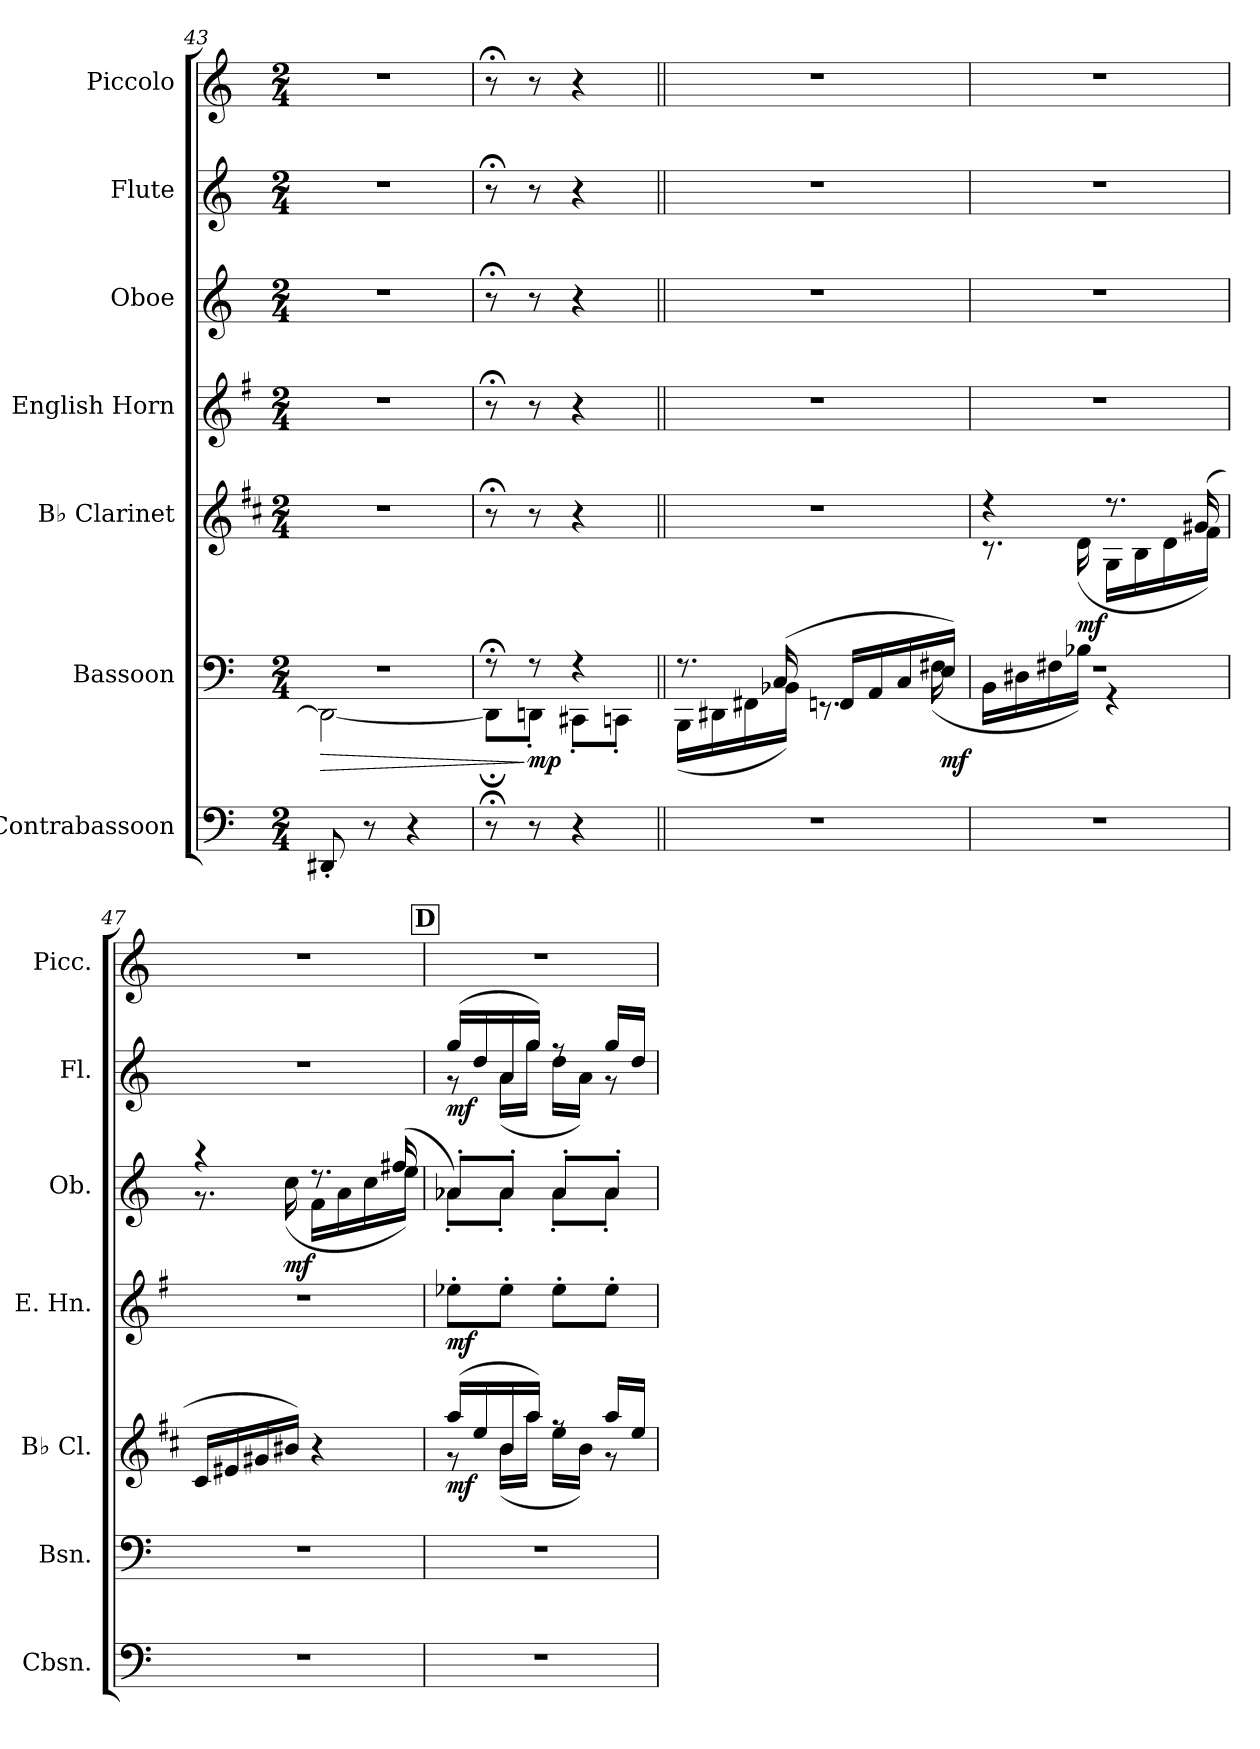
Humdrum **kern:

**kern	**kern	**dynam	**kern	**dynam	**kern	**dynam	**kern	**dynam	**kern	**dynam	**kern
*part7	*part6	*part6	*part5	*part5	*part4	*part4	*part3	*part3	*part2	*part2	*part1
*staff7	*staff6	*staff6	*staff5	*staff5	*staff4	*staff4	*staff3	*staff3	*staff2	*staff2	*staff1
*I"Contrabassoon	*I"Bassoon	*	*I"B♭ Clarinet	*	*I"English Horn	*	*I"Oboe	*	*I"Flute	*	*I"Piccolo
*I'Cbsn.	*I'Bsn.	*	*I'B♭ Cl.	*	*I'E. Hn.	*	*I'Ob.	*	*I'Fl.	*	*I'Picc.
*clefF4	*clefF4	*	*clefG2	*	*clefG2	*	*clefG2	*	*clefG2	*	*clefG2
*ITrd7c12	*	*	*ITrd1c2	*	*ITrd4c7	*	*	*	*	*	*ITrd-7c-12
*k[]	*k[]	*	*k[]	*	*k[]	*	*k[]	*	*k[]	*	*k[]
*M2/4	*M2/4	*	*M2/4	*	*M2/4	*	*M2/4	*	*M2/4	*	*M2/4
=43	=43	=43	=43	=43	=43	=43	=43	=43	=43	=43	=43
!	!	!LO:HP:b	!	!	!	!	!	!	!	!	!
*	*^	*	*	*	*	*	*	*	*	*	*
8DDD#X'/	2r	2DD#\_	>	2r	.	2r	.	2r	.	2r	.	2r
8r	.	.	.	.	.	.	.	.	.	.	.	.
4r	.	.	.	.	.	.	.	.	.	.	.	.
=44	=44	=44	=44	=44	=44	=44	=44	=44	=44	=44	=44	=44
8r;<	8r;<	8DD#;\L]	.	8r;<	.	8r;<	.	8r;<	.	8r;<	.	8r;<
!	!	!	!LO:DY:n=1:b	!	!	!	!	!	!	!	!	!
8r	8r	8DDn'\J	] mp	8r	.	8r	.	8r	.	8r	.	8r
4r	4r	8CC#X'\L	.	4r	.	4r	.	4r	.	4r	.	4r
.	.	8CCn'\J	.	.	.	.	.	.	.	.	.	.
=45||	=45||	=45||	=45||	=45||	=45||	=45||	=45||	=45||	=45||	=45||	=45||	=45||
2r	8.r	(16BBB\LL	.	2r	.	2r	.	2r	.	2r	.	2r
.	.	16DD#X\	.	.	.	.	.	.	.	.	.	.
.	.	16FF#X\	.	.	.	.	.	.	.	.	.	.
.	(16C/	16BB-X\JJ)	.	.	.	.	.	.	.	.	.	.
.	16FFn/LL	8.rEE	.	.	.	.	.	.	.	.	.	.
.	16AA/	.	.	.	.	.	.	.	.	.	.	.
.	16C/	.	.	.	.	.	.	.	.	.	.	.
!	!	!	!LO:DY:b	!	!	!	!	!	!	!	!	!
.	16E/JJ)	(16F#X\	mf	.	.	.	.	.	.	.	.	.
!!LO:PB:g=z
=46	=46	=46	=46	=46	=46	=46	=46	=46	=46	=46	=46	=46
*	*	*	*	*^	*	*	*	*	*	*	*	*
2r	2rF	16BB\LL	.	4r	8.r	.	2r	.	2r	.	2r	.	2r
.	.	16D#X\	.	.	.	.	.	.	.	.	.	.	.
.	.	16F#X\	.	.	.	.	.	.	.	.	.	.	.
!	!	!	!	!	!	!LO:DY:b	!	!	!	!	!	!	!
.	.	16B-X\JJ)	.	.	(16c\	mf	.	.	.	.	.	.	.
.	.	4r	.	8.r	16F\LL	.	.	.	.	.	.	.	.
.	.	.	.	.	16A\	.	.	.	.	.	.	.	.
.	.	.	.	.	16c\	.	.	.	.	.	.	.	.
.	.	.	.	(16f#X/	16e\JJ)	.	.	.	.	.	.	.	.
*	*v	*v	*	*	*	*	*	*	*	*	*	*	*
*	*	*	*v	*v	*	*	*	*	*	*	*	*
=47	=47	=47	=47	=47	=47	=47	=47	=47	=47	=47	=47
*	*	*	*	*	*	*	*^	*	*	*	*
2r	2r	.	16B/LL	.	2r	.	4r	8.r	.	2r	.	2r
.	.	.	16d#X/	.	.	.	.	.	.	.	.	.
.	.	.	16f#X/	.	.	.	.	.	.	.	.	.
!	!	!	!	!	!	!	!	!	!LO:DY:b	!	!	!
.	.	.	16a#X/JJ)	.	.	.	.	(16cc\	mf	.	.	.
.	.	.	4r	.	.	.	8.rdd	16f\LL	.	.	.	.
.	.	.	.	.	.	.	.	16a\	.	.	.	.
.	.	.	.	.	.	.	.	16cc\	.	.	.	.
.	.	.	.	.	.	.	(16ff#X/	16ee\JJ)	.	.	.	.
!!LO:REH:place=s1:a:B:fs=14:t=D
=48	=48	=48	=48	=48	=48	=48	=48	=48	=48	=48	=48	=48
*	*	*	*^	*	*	*	*	*	*	*^	*	*
!	!	!	!	!	!LO:DY:b	!	!LO:DY:b	!	!	!	!	!	!LO:DY:b	!
2r	2r	.	(16gg/LL	8r	mf	8a-X'\L	mf	8a-X'/L)	8a-'\L	.	(16gg/LL	8r	mf	2r
.	.	.	16dd/	.	.	.	.	.	.	.	16dd/	.	.	.
.	.	.	16a/	(16a\LL	.	8a-'\J	.	8a-'/J	8a-'\J	.	16a/	(16a\LL	.	.
.	.	.	16gg/JJ)	16gg\JJ	.	.	.	.	.	.	16gg/JJ)	16gg\JJ	.	.
.	.	.	8rff	16dd\LL	.	8a-'\L	.	8a-'/L	8a-'\L	.	8rff	16dd\LL	.	.
.	.	.	.	16a\JJ)	.	.	.	.	.	.	.	16a\JJ)	.	.
.	.	.	16gg/LL	8r	.	8a-'\J	.	8a-'/J	8a-'\J	.	16gg/LL	8r	.	.
.	.	.	16dd/JJ	.	.	.	.	.	.	.	16dd/JJ	.	.	.
*	*	*	*	*	*	*	*	*v	*v	*	*	*	*	*
*	*	*	*v	*v	*	*	*	*	*	*v	*v	*	*
=	=	=	=	=	=	=	=	=	=	=	=
*-	*-	*-	*-	*-	*-	*-	*-	*-	*-	*-	*-
